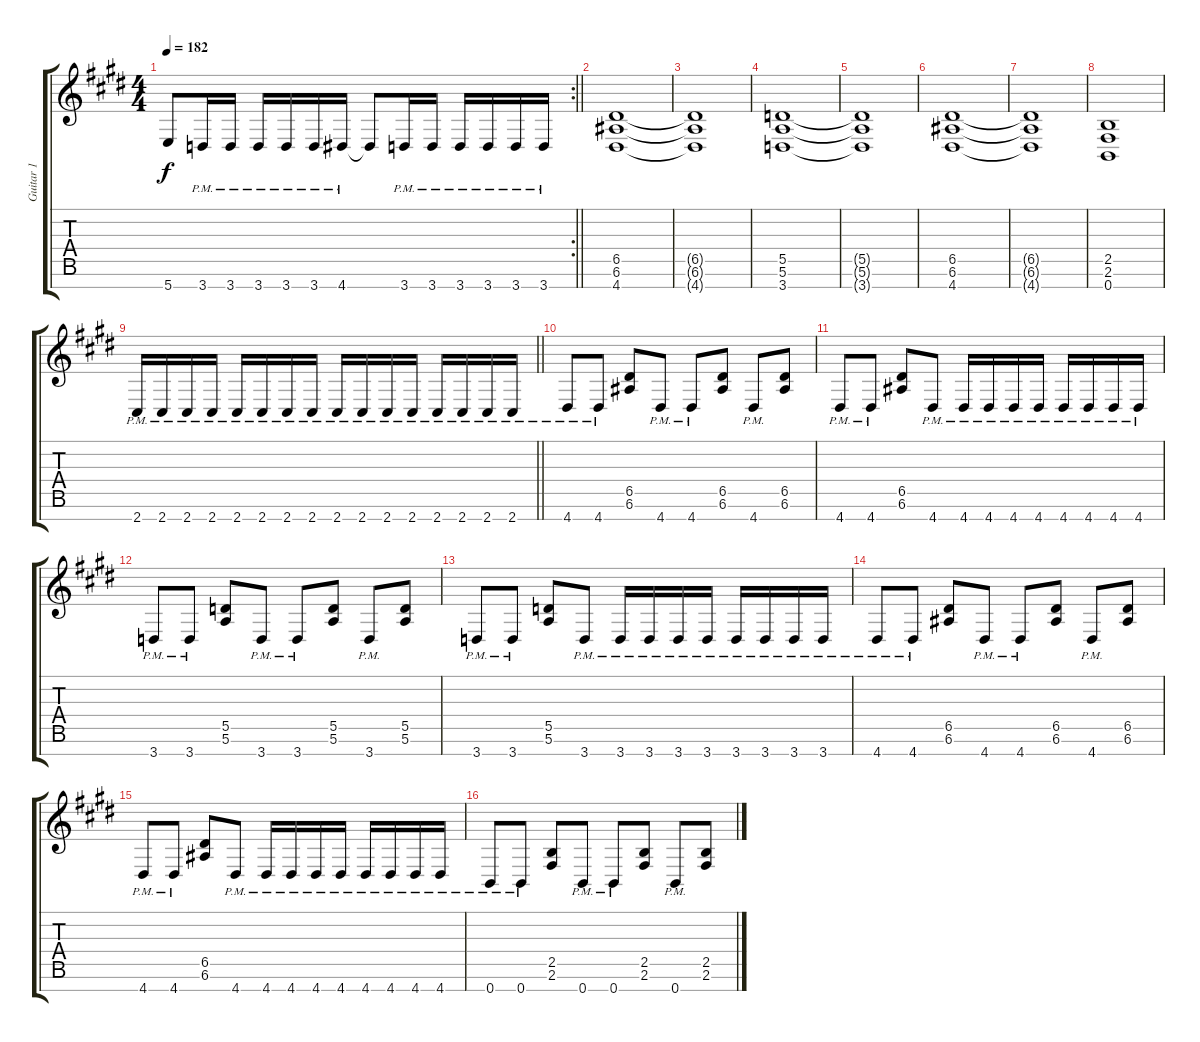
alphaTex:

\track ("Guitar 1" "Guitar 1") {instrument overdrivenguitar}
\staff {score tabs}
\tuning (E4 B3 G3 D3 A2 E2 B1) {hide}
\rc 2
\ts (4 4)
\tempo 182
\clef g2
\barLineRight lightlight
\ks c#minor
5.7{t}.8{dy f} 3.7{pm}.16 3.7{pm}.16 3.7{pm}.16 3.7{pm}.16 3.7{pm}.16 4.7{pm}.16 4.7{t}.8 3.7{pm}.16 3.7{pm}.16 3.7{pm}.16 3.7{pm}.16 3.7{pm}.16 3.7{pm}.16 |
(6.5 6.6 4.7).1 |
(6.5{t} 6.6{t} 4.7{t}).1 |
(5.5 5.6 3.7).1 |
(5.5{t} 5.6{t} 3.7{t}).1 |
(6.5 6.6 4.7).1 |
(6.5{t} 6.6{t} 4.7{t}).1 |
(2.5 2.6 0.7).1 |
\barLineRight lightlight
2.7{pm}.16 2.7{pm}.16 2.7{pm}.16 2.7{pm}.16 2.7{pm}.16 2.7{pm}.16 2.7{pm}.16 2.7{pm}.16 2.7{pm}.16 2.7{pm}.16 2.7{pm}.16 2.7{pm}.16 2.7{pm}.16 2.7{pm}.16 2.7{pm}.16 2.7{pm}.16 |
4.7{pm}.8 4.7{pm}.8 (6.5 6.6).8 4.7{pm}.8 4.7{pm}.8 (6.5 6.6).8 4.7{pm}.8 (6.5 6.6).8 |
4.7{pm}.8 4.7{pm}.8 (6.5 6.6).8 4.7{pm}.8 4.7{pm}.16 4.7{pm}.16 4.7{pm}.16 4.7{pm}.16 4.7{pm}.16 4.7{pm}.16 4.7{pm}.16 4.7{pm}.16 |
3.7{pm}.8 3.7{pm}.8 (5.5 5.6).8 3.7{pm}.8 3.7{pm}.8 (5.5 5.6).8 3.7{pm}.8 (5.5 5.6).8 |
3.7{pm}.8 3.7{pm}.8 (5.5 5.6).8 3.7{pm}.8 3.7{pm}.16 3.7{pm}.16 3.7{pm}.16 3.7{pm}.16 3.7{pm}.16 3.7{pm}.16 3.7{pm}.16 3.7{pm}.16 |
4.7{pm}.8 4.7{pm}.8 (6.5 6.6).8 4.7{pm}.8 4.7{pm}.8 (6.5 6.6).8 4.7{pm}.8 (6.5 6.6).8 |
4.7{pm}.8 4.7{pm}.8 (6.5 6.6).8 4.7{pm}.8 4.7{pm}.16 4.7{pm}.16 4.7{pm}.16 4.7{pm}.16 4.7{pm}.16 4.7{pm}.16 4.7{pm}.16 4.7{pm}.16 |
0.7{pm}.8 0.7{pm}.8 (2.5 2.6).8 0.7{pm}.8 0.7{pm}.8 (2.5 2.6).8 0.7{pm}.8 (2.5 2.6).8
